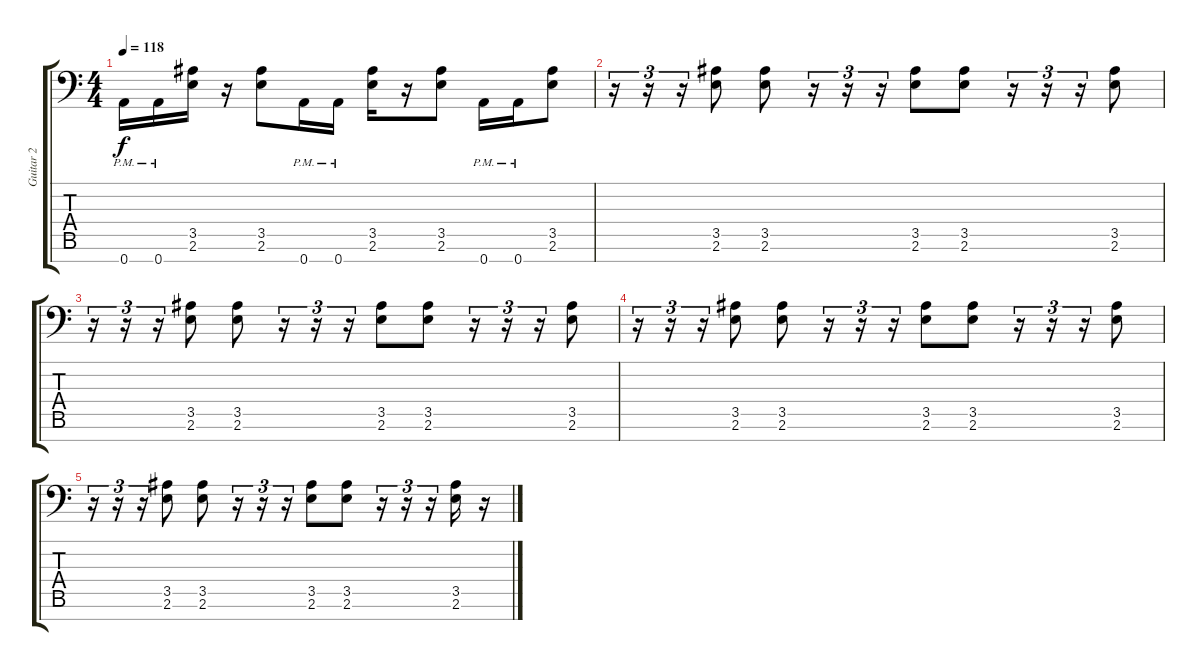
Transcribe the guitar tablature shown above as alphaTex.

\track ("Guitar 2" "Guitar 2") {instrument overdrivenguitar}
\staff {score tabs}
\tuning (D4 A3 F3 C3 G2 D2 A1) {hide}
\ts (4 4)
\tempo 118
\clef f4
\ks c
0.7{pm}.16{dy f} 0.7{pm}.16 (3.5 2.6).16 r.16 (3.5 2.6).8 0.7{pm}.16 0.7{pm}.16 (3.5 2.6).16 r.16 (3.5 2.6).8 0.7{pm}.16 0.7{pm}.16 (3.5 2.6).8 |
r.16{tu (3 2)} r.16{tu (3 2)} r.16{tu (3 2)} (3.5 2.6).8 (3.5 2.6).8 r.16{tu (3 2)} r.16{tu (3 2)} r.16{tu (3 2)} (3.5 2.6).8 (3.5 2.6).8 r.16{tu (3 2)} r.16{tu (3 2)} r.16{tu (3 2)} (3.5 2.6).8 |
r.16{tu (3 2)} r.16{tu (3 2)} r.16{tu (3 2)} (3.5 2.6).8 (3.5 2.6).8 r.16{tu (3 2)} r.16{tu (3 2)} r.16{tu (3 2)} (3.5 2.6).8 (3.5 2.6).8 r.16{tu (3 2)} r.16{tu (3 2)} r.16{tu (3 2)} (3.5 2.6).8 |
r.16{tu (3 2)} r.16{tu (3 2)} r.16{tu (3 2)} (3.5 2.6).8 (3.5 2.6).8 r.16{tu (3 2)} r.16{tu (3 2)} r.16{tu (3 2)} (3.5 2.6).8 (3.5 2.6).8 r.16{tu (3 2)} r.16{tu (3 2)} r.16{tu (3 2)} (3.5 2.6).8 |
r.16{tu (3 2)} r.16{tu (3 2)} r.16{tu (3 2)} (3.5 2.6).8 (3.5 2.6).8 r.16{tu (3 2)} r.16{tu (3 2)} r.16{tu (3 2)} (3.5 2.6).8 (3.5 2.6).8 r.16{tu (3 2)} r.16{tu (3 2)} r.16{tu (3 2)} (3.5 2.6).16 r.16
